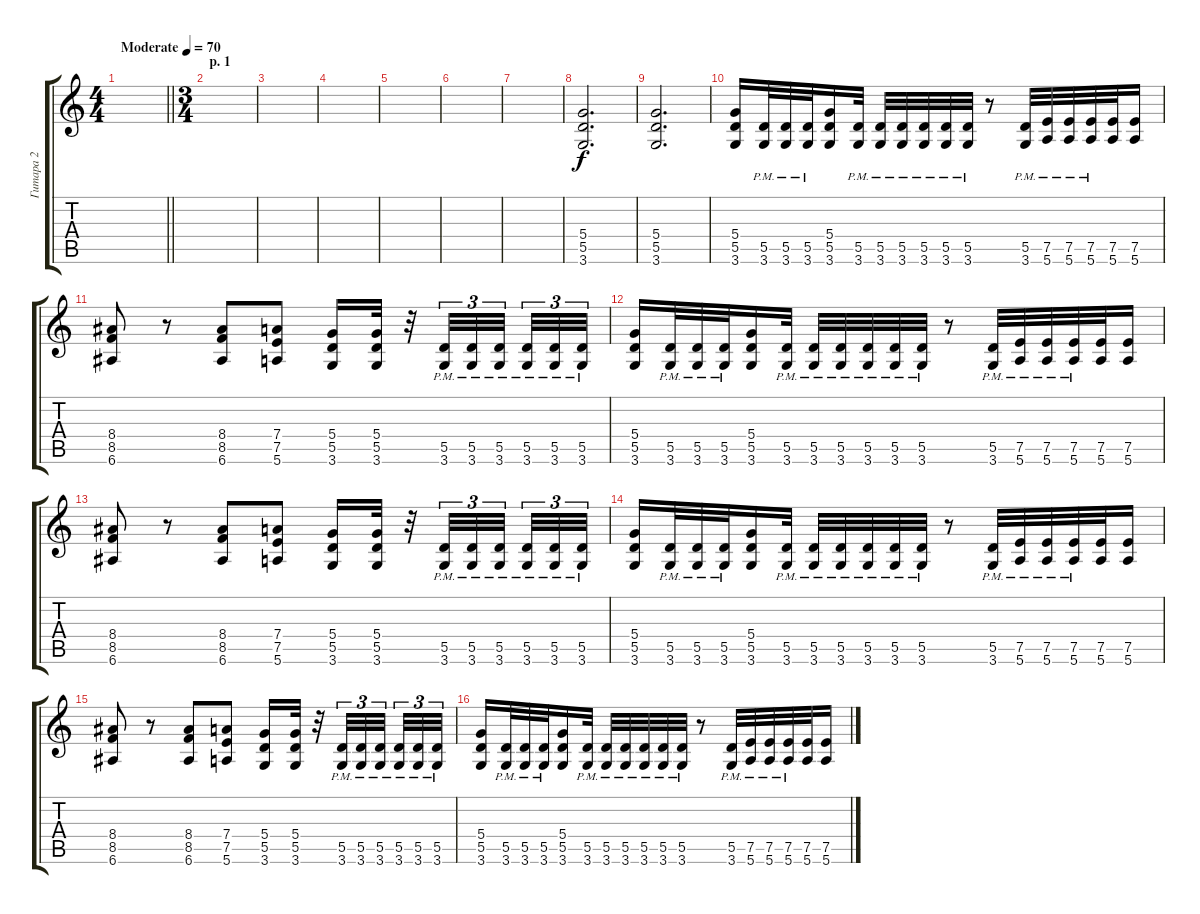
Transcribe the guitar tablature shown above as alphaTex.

\track ("Гитара 2 " "Гитара 2 ") {instrument distortionguitar}
\staff {score tabs}
\tuning (E4 B3 G3 D3 A2 E2) {hide}
\ts (4 4)
\tempo (70 "Moderate")
\clef g2
\barLineRight lightlight
\ks c
|
\ts (3 4)
\section ("" "p. 1")
|
|
|
|
|
|
(5.4 5.5 3.6).2{d} |
(5.4 5.5 3.6).2{d} |
(5.4 5.5 3.6).16 (5.5{pm} 3.6{pm}).32 (5.5{pm} 3.6{pm}).32 (5.5{pm} 3.6{pm}).32 (5.4 5.5 3.6).16 (5.5{pm} 3.6{pm}).32 (5.5{pm} 3.6{pm}).32 (5.5{pm} 3.6{pm}).32 (5.5{pm} 3.6{pm}).32 (5.5{pm} 3.6{pm}).32 (5.5{pm} 3.6{pm}).32 r.8 (5.5{pm} 3.6{pm}).32 (7.5{pm} 5.6{pm}).32 (7.5{pm} 5.6{pm}).32 (7.5{pm} 5.6{pm}).32 (7.5 5.6).32 (7.5 5.6).16 |
(8.4 8.5 6.6).8 r.8 (8.4 8.5 6.6).8 (7.4 7.5 5.6).8 (5.4 5.5 3.6).16 (5.4 5.5 3.6).32 r.32 (5.5{pm} 3.6{pm}).32{tu (3 2)} (5.5{pm} 3.6{pm}).32{tu (3 2)} (5.5{pm} 3.6{pm}).32{tu (3 2) beam splitsecondary} (5.5{pm} 3.6{pm}).32{tu (3 2)} (5.5{pm} 3.6{pm}).32{tu (3 2)} (5.5{pm} 3.6{pm}).32{tu (3 2)} |
(5.4 5.5 3.6).16 (5.5{pm} 3.6{pm}).32 (5.5{pm} 3.6{pm}).32 (5.5{pm} 3.6{pm}).32 (5.4 5.5 3.6).16 (5.5{pm} 3.6{pm}).32 (5.5{pm} 3.6{pm}).32 (5.5{pm} 3.6{pm}).32 (5.5{pm} 3.6{pm}).32 (5.5{pm} 3.6{pm}).32 (5.5{pm} 3.6{pm}).32 r.8 (5.5{pm} 3.6{pm}).32 (7.5{pm} 5.6{pm}).32 (7.5{pm} 5.6{pm}).32 (7.5{pm} 5.6{pm}).32 (7.5 5.6).32 (7.5 5.6).16 |
(8.4 8.5 6.6).8 r.8 (8.4 8.5 6.6).8 (7.4 7.5 5.6).8 (5.4 5.5 3.6).16 (5.4 5.5 3.6).32 r.32 (5.5{pm} 3.6{pm}).32{tu (3 2)} (5.5{pm} 3.6{pm}).32{tu (3 2)} (5.5{pm} 3.6{pm}).32{tu (3 2) beam splitsecondary} (5.5{pm} 3.6{pm}).32{tu (3 2)} (5.5{pm} 3.6{pm}).32{tu (3 2)} (5.5{pm} 3.6{pm}).32{tu (3 2)} |
(5.4 5.5 3.6).16 (5.5{pm} 3.6{pm}).32 (5.5{pm} 3.6{pm}).32 (5.5{pm} 3.6{pm}).32 (5.4 5.5 3.6).16 (5.5{pm} 3.6{pm}).32 (5.5{pm} 3.6{pm}).32 (5.5{pm} 3.6{pm}).32 (5.5{pm} 3.6{pm}).32 (5.5{pm} 3.6{pm}).32 (5.5{pm} 3.6{pm}).32 r.8 (5.5{pm} 3.6{pm}).32 (7.5{pm} 5.6{pm}).32 (7.5{pm} 5.6{pm}).32 (7.5{pm} 5.6{pm}).32 (7.5 5.6).32 (7.5 5.6).16 |
(8.4 8.5 6.6).8 r.8 (8.4 8.5 6.6).8 (7.4 7.5 5.6).8 (5.4 5.5 3.6).16 (5.4 5.5 3.6).32 r.32 (5.5{pm} 3.6{pm}).32{tu (3 2)} (5.5{pm} 3.6{pm}).32{tu (3 2)} (5.5{pm} 3.6{pm}).32{tu (3 2) beam splitsecondary} (5.5{pm} 3.6{pm}).32{tu (3 2)} (5.5{pm} 3.6{pm}).32{tu (3 2)} (5.5{pm} 3.6{pm}).32{tu (3 2)} |
(5.4 5.5 3.6).16 (5.5{pm} 3.6{pm}).32 (5.5{pm} 3.6{pm}).32 (5.5{pm} 3.6{pm}).32 (5.4 5.5 3.6).16 (5.5{pm} 3.6{pm}).32 (5.5{pm} 3.6{pm}).32 (5.5{pm} 3.6{pm}).32 (5.5{pm} 3.6{pm}).32 (5.5{pm} 3.6{pm}).32 (5.5{pm} 3.6{pm}).32 r.8 (5.5{pm} 3.6{pm}).32 (7.5{pm} 5.6{pm}).32 (7.5{pm} 5.6{pm}).32 (7.5{pm} 5.6{pm}).32 (7.5 5.6).32 (7.5 5.6).16
